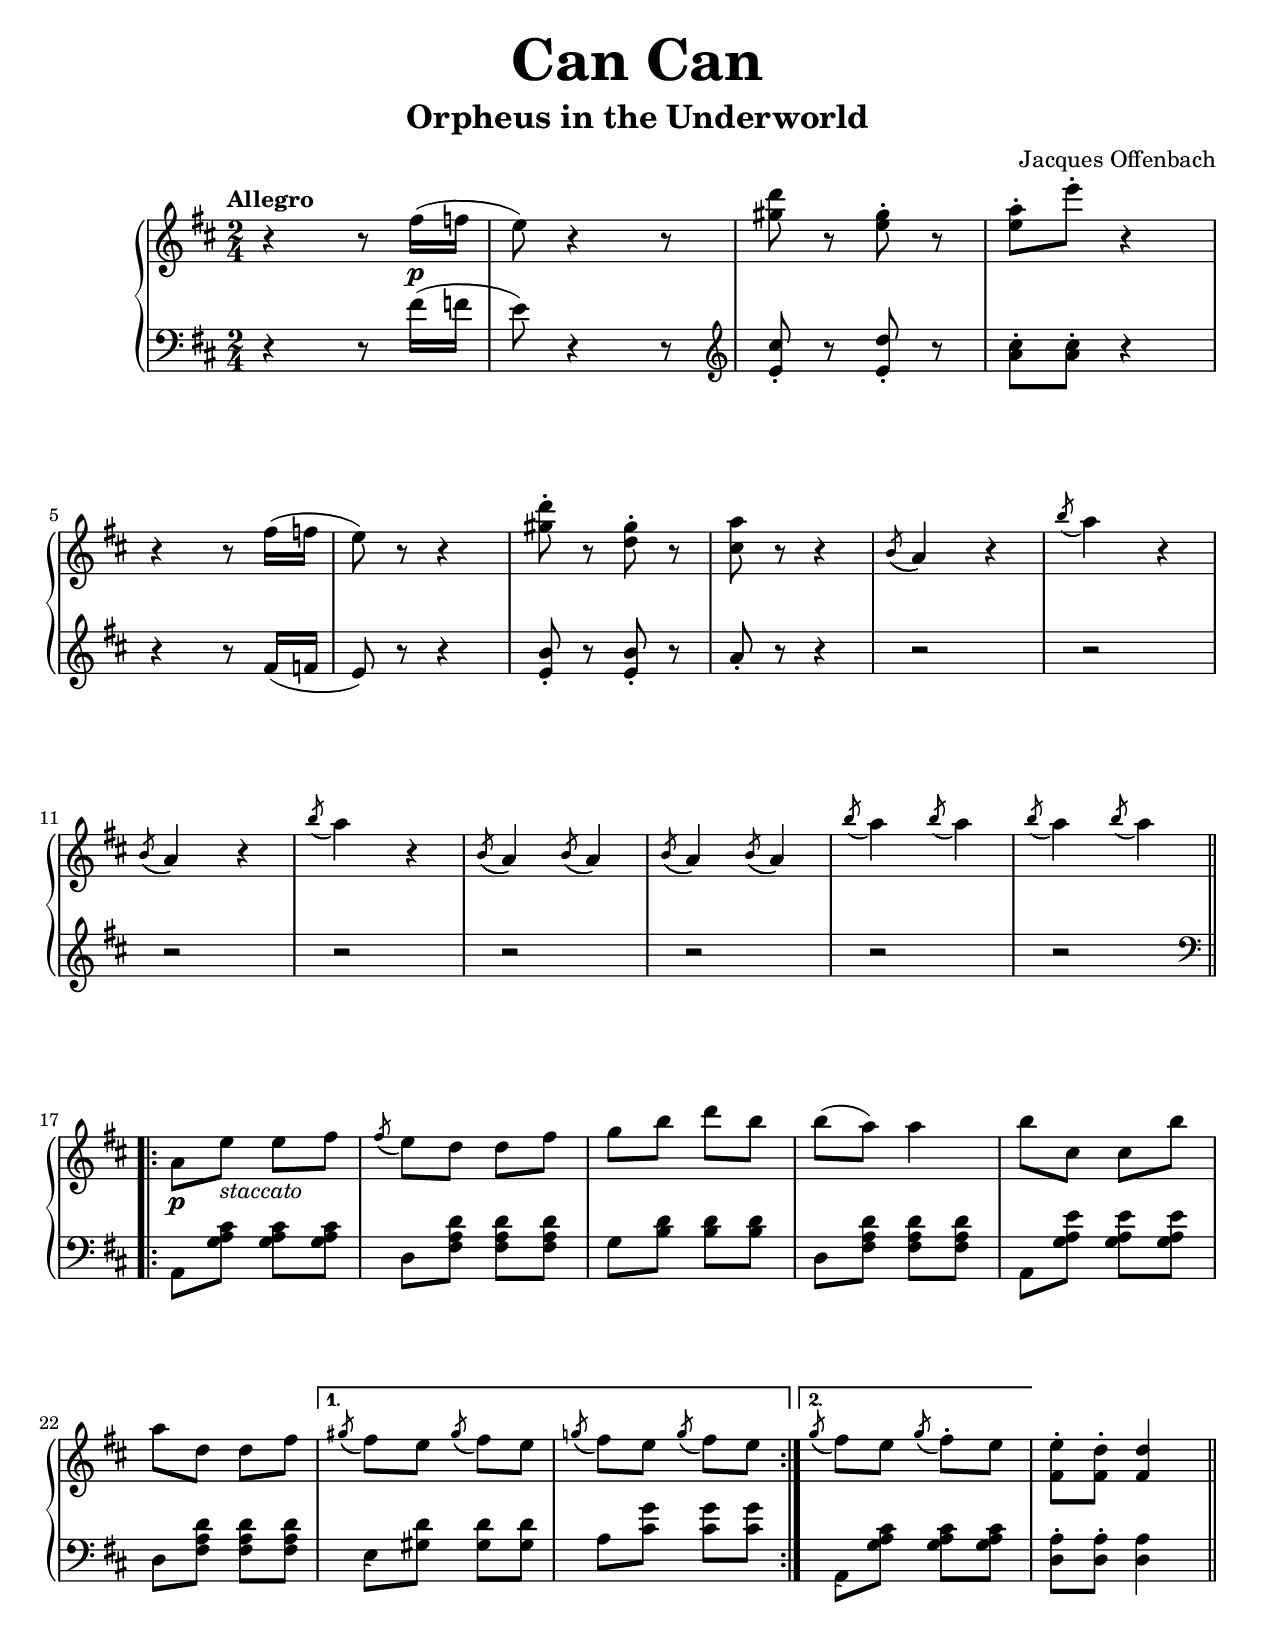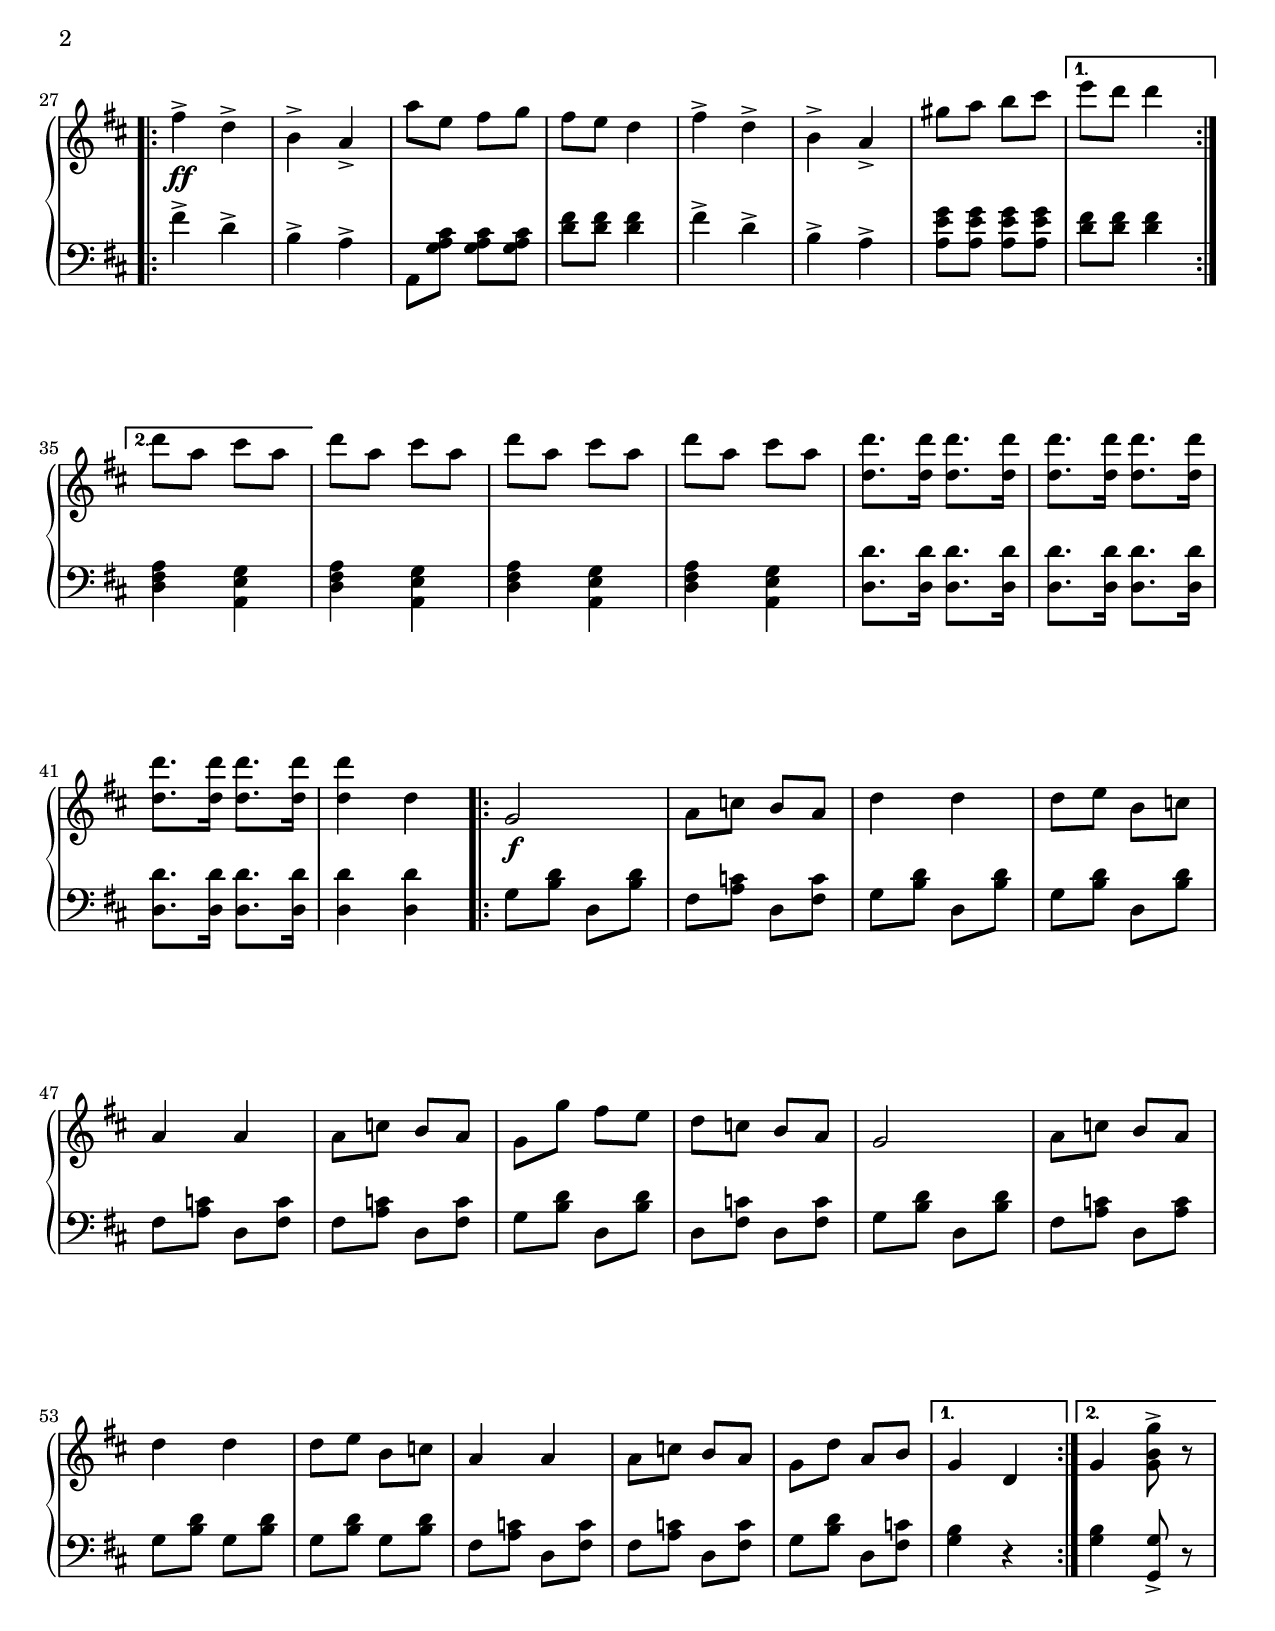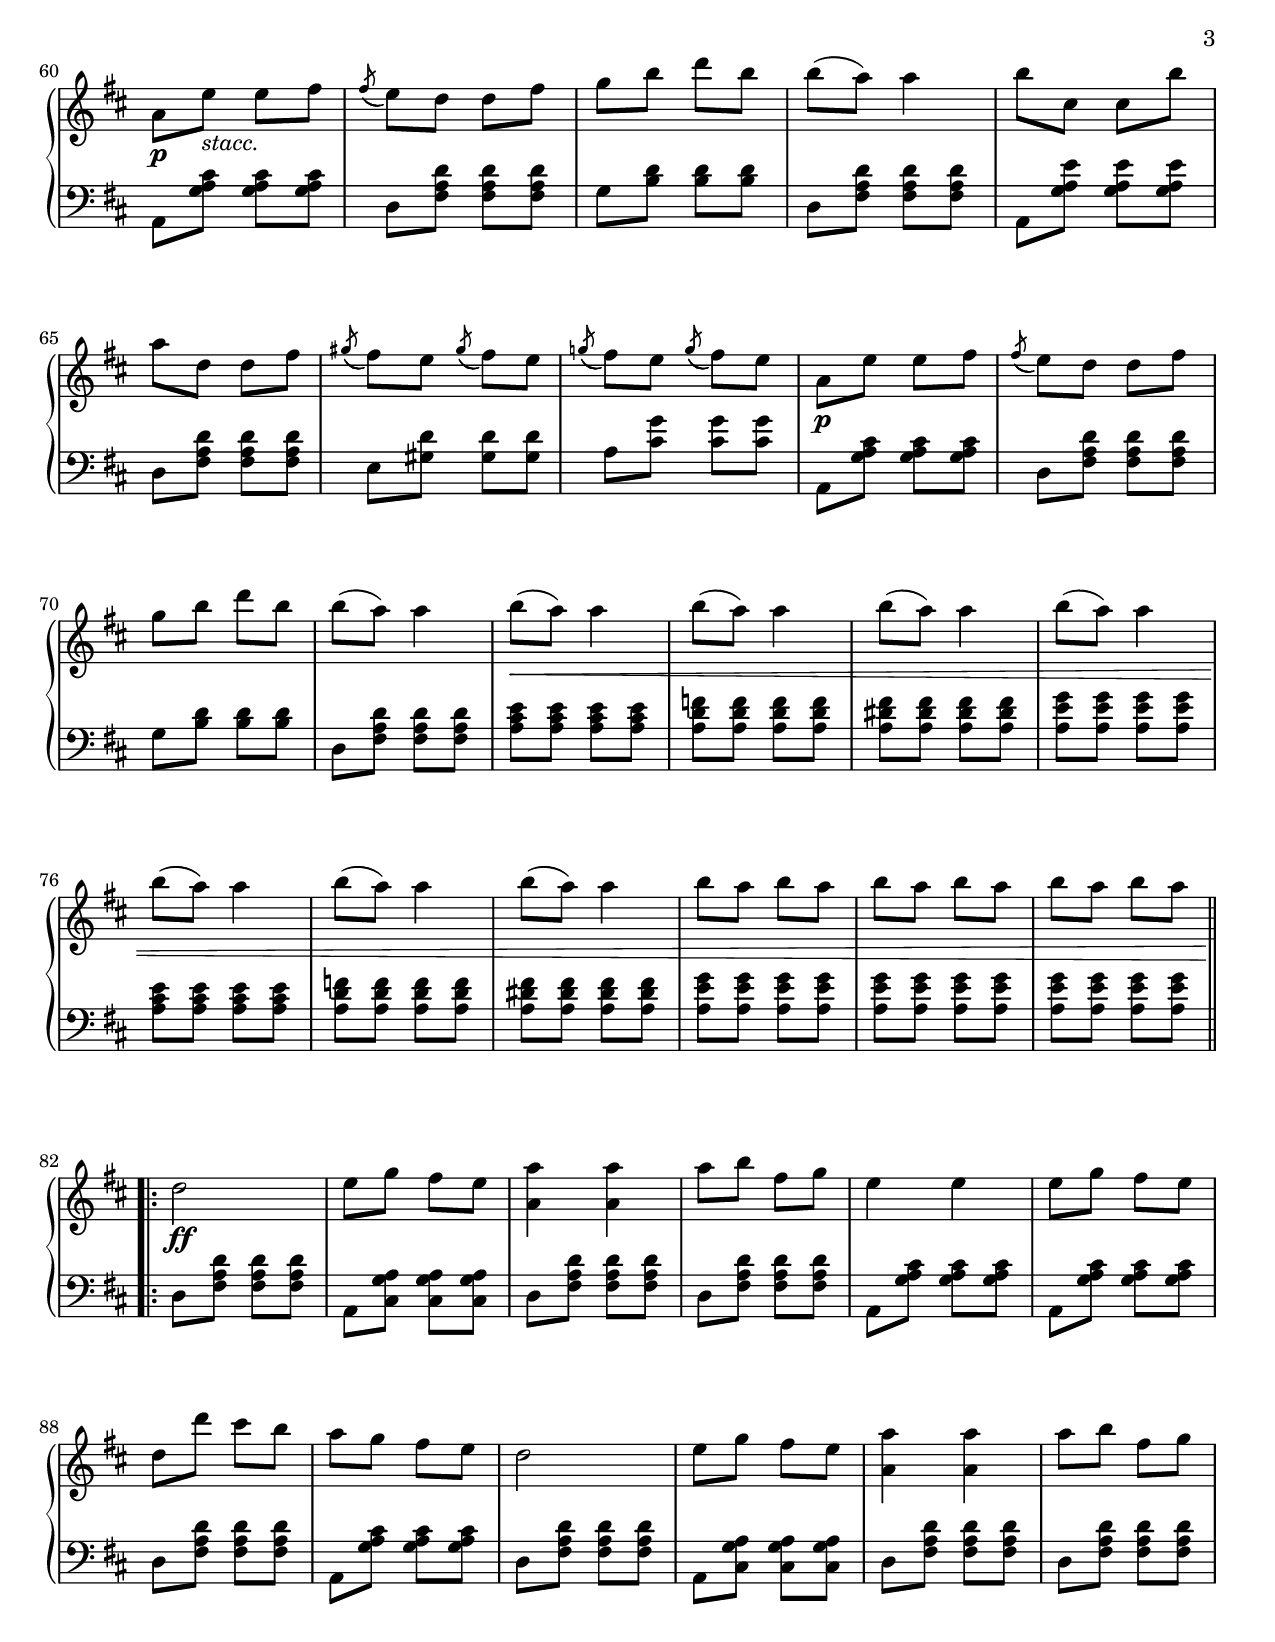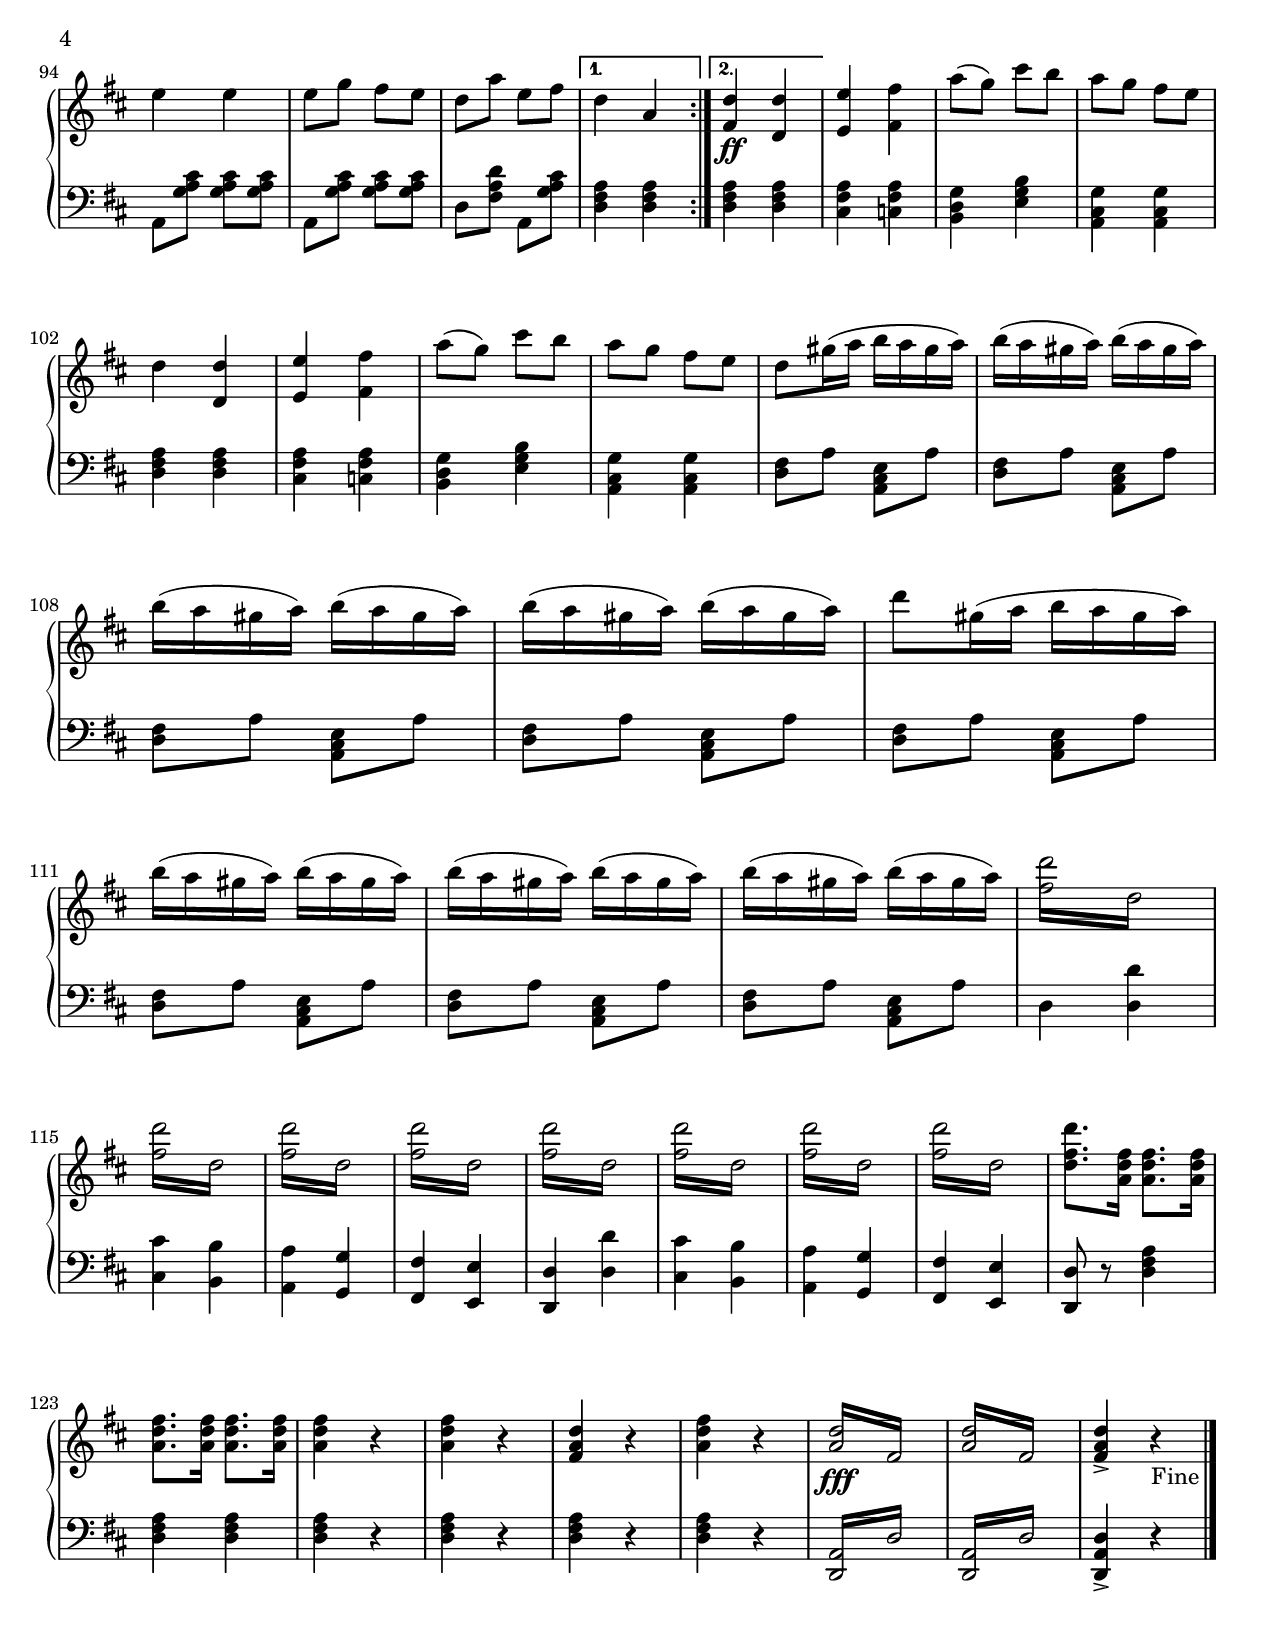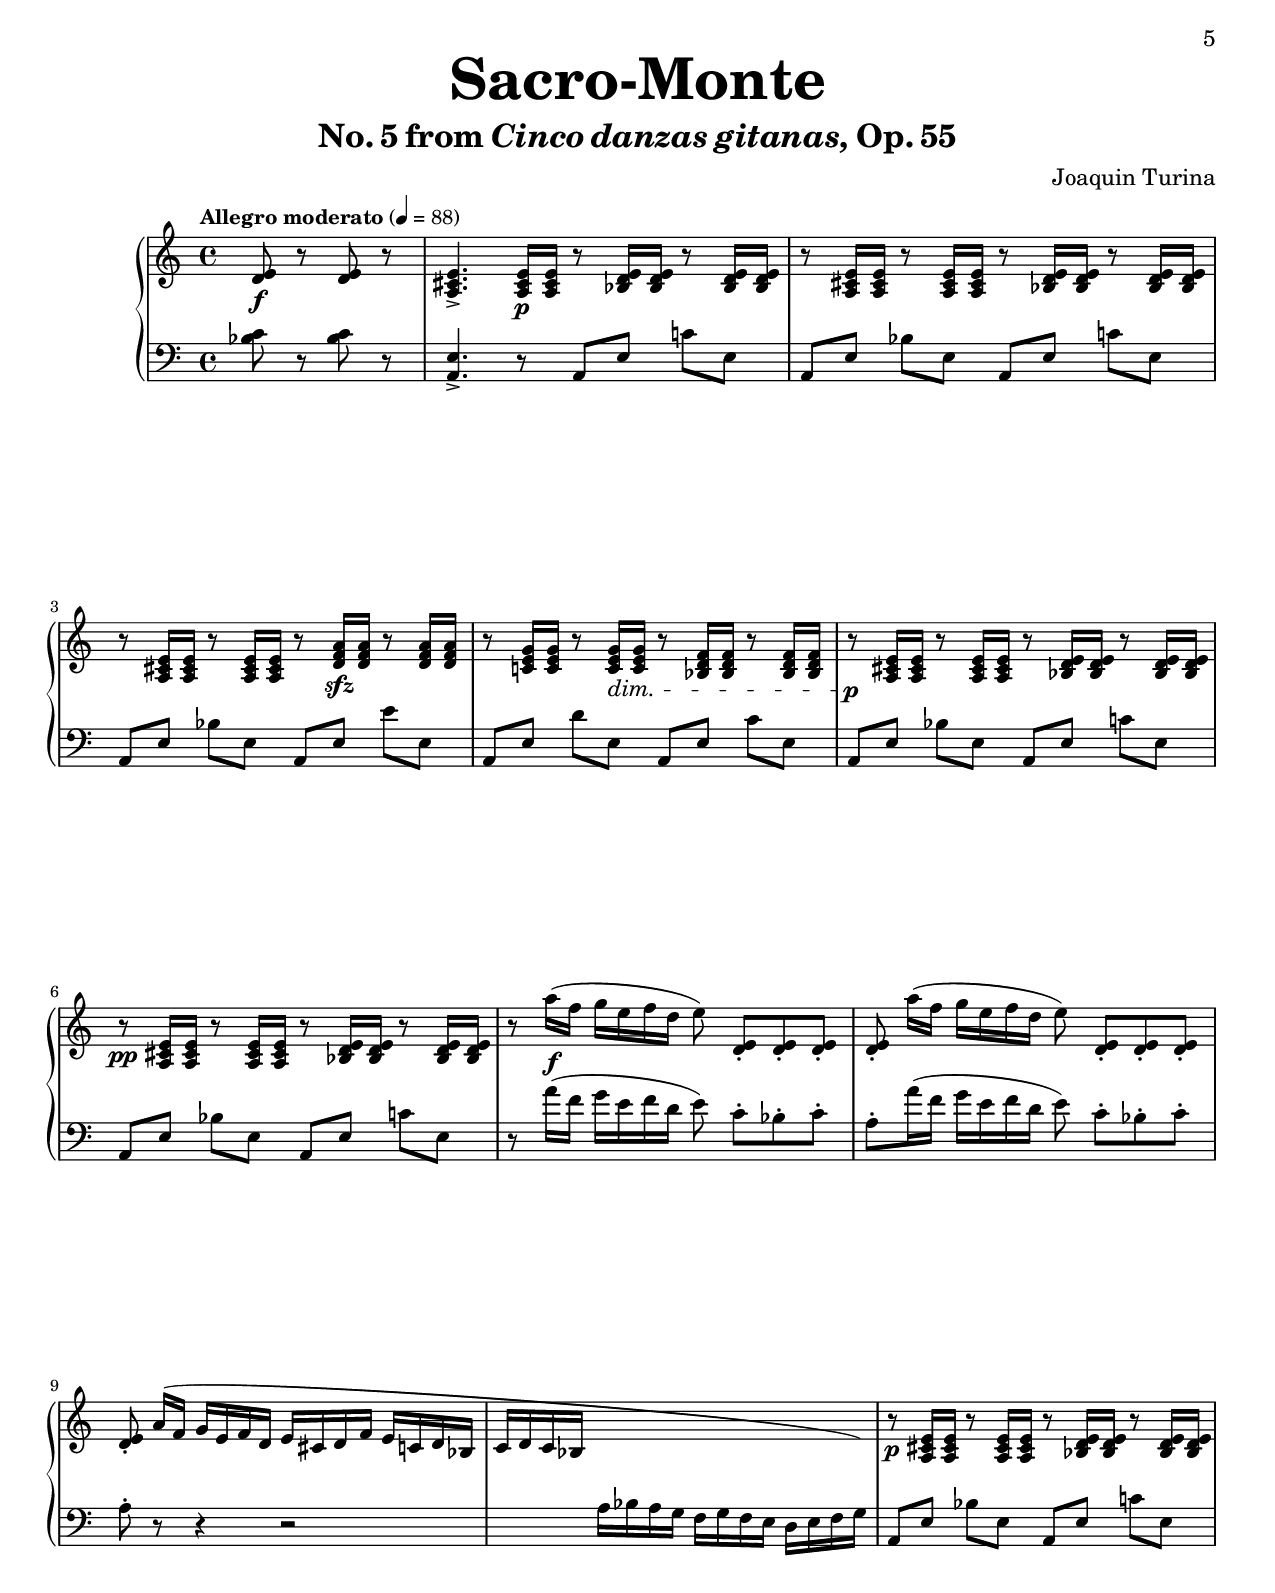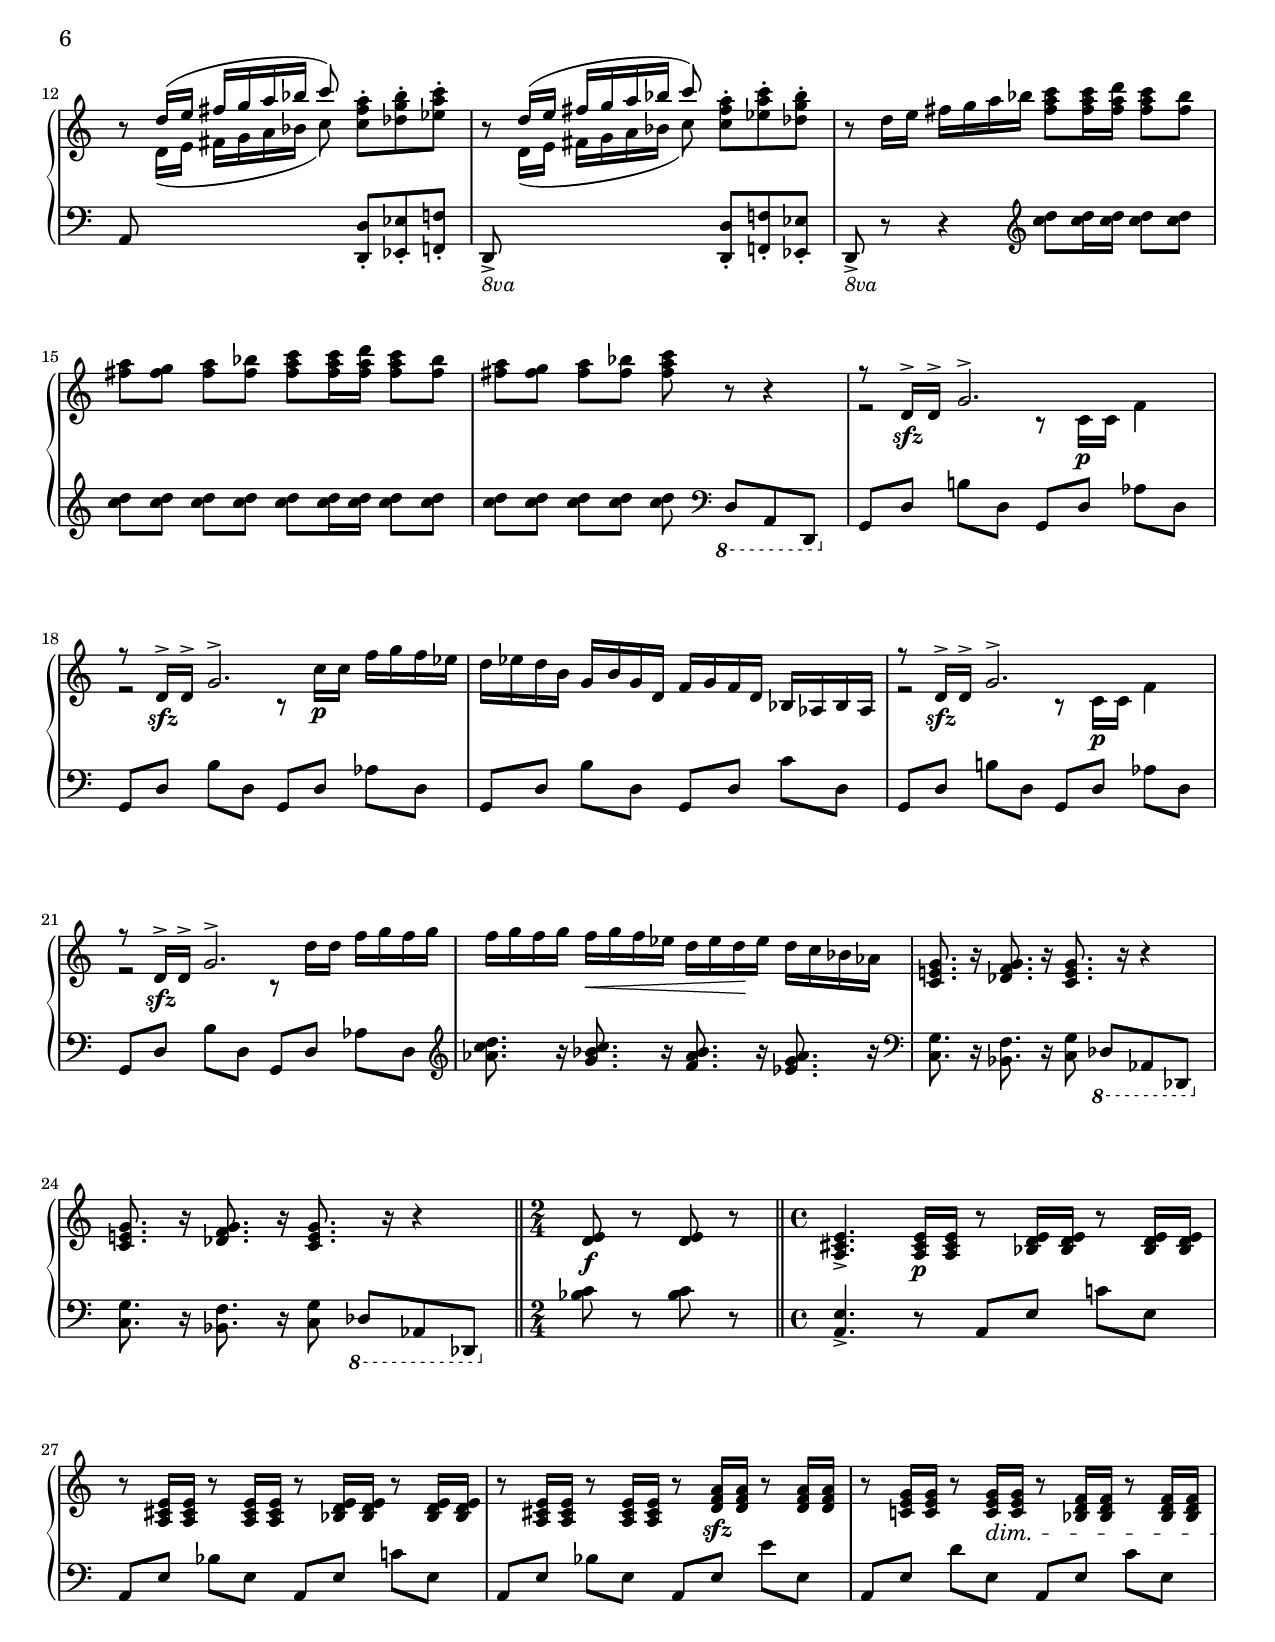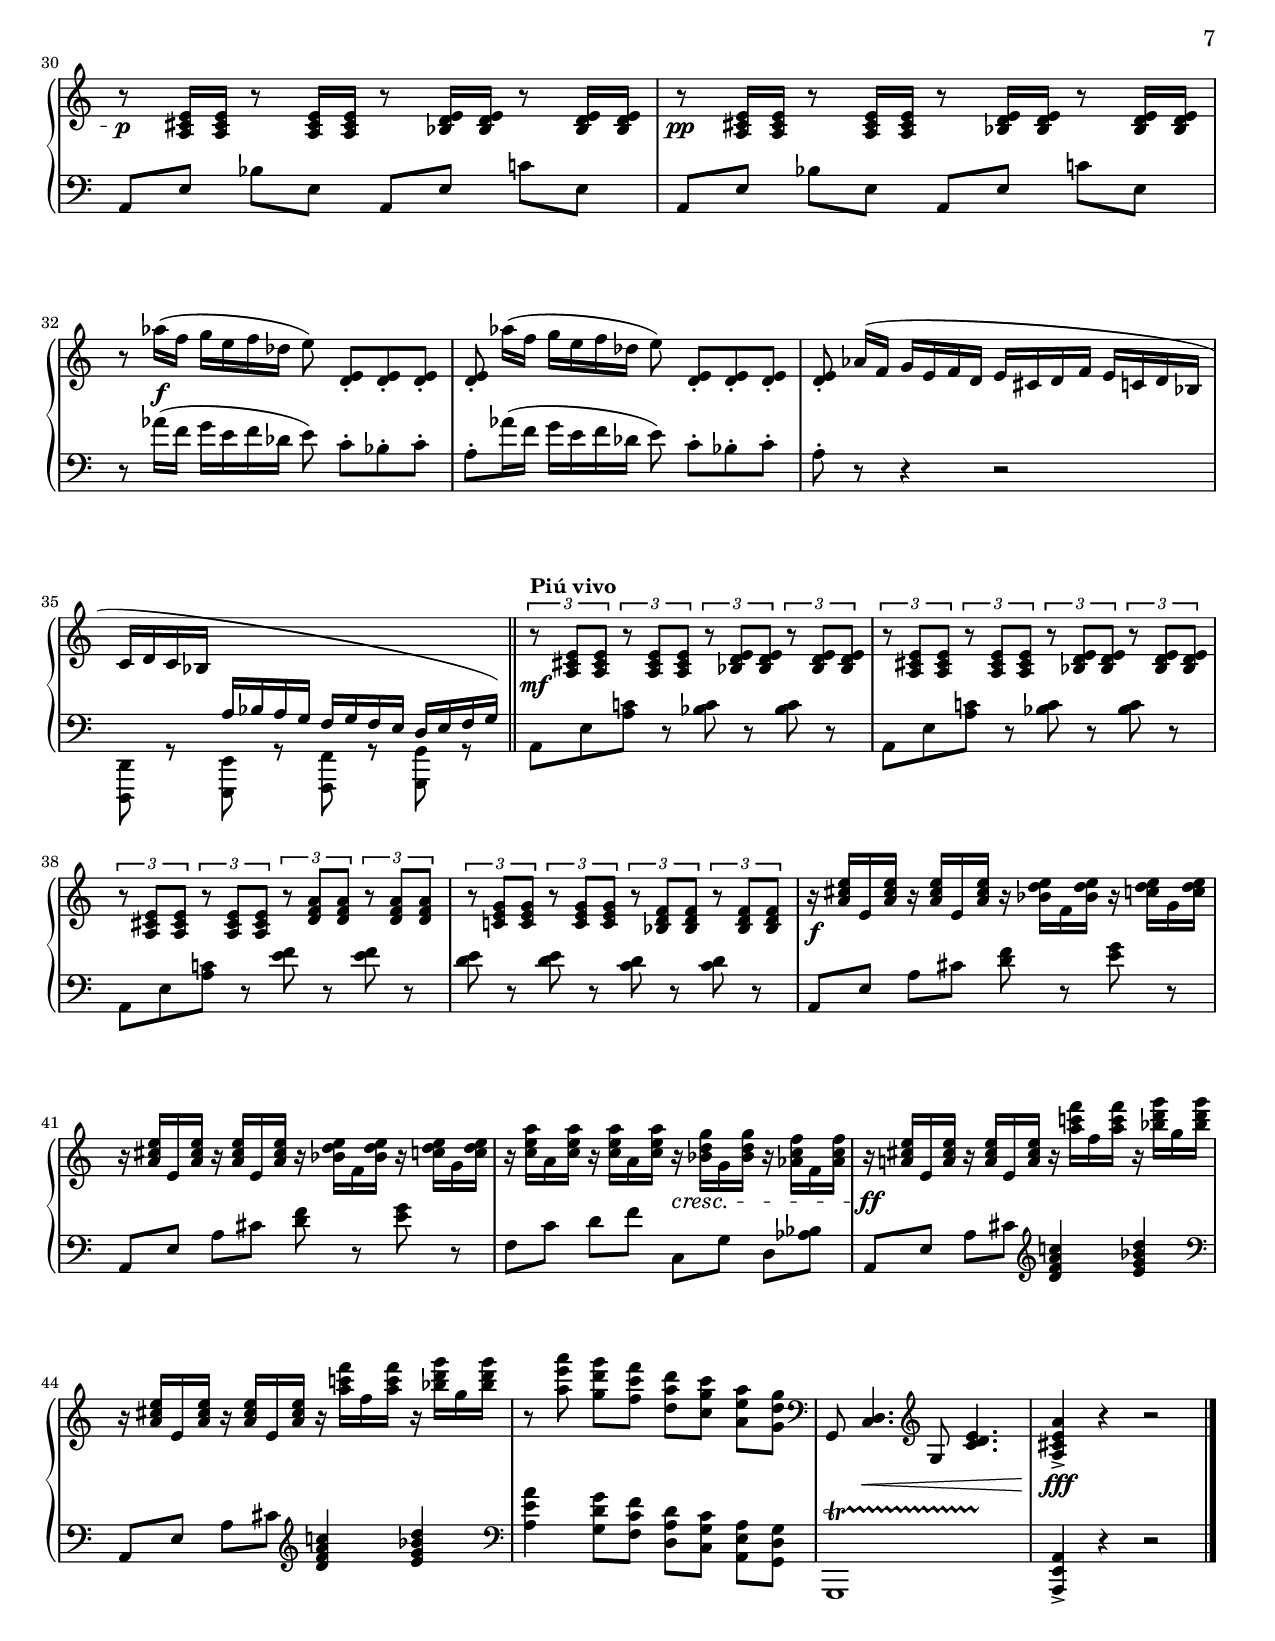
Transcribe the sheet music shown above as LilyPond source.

\version "2.22.1"

\version "2.22.1"

% The command for titles
#(define-markup-command (make-title layout props title) (markup?)
    "Makes text into the predefined title format."
    (interpret-markup layout props
        #{
            \markup {
                \column {
                    \fontsize #4 \line { #title }
                    \vspace #0.75
                }
            }
        #}
    )
)

% The command for subtitles
#(define-markup-command (make-subtitle layout props subtitle) (markup?)
    "Make text into the predefined subtitle format."
    (interpret-markup layout props
        #{
            \markup {
                \column {
                    \fontsize #2 \line { #subtitle }
                    \vspace #0.5
                }
            }
        #}
    )
)

% the command for composers
#(define-markup-command (make-composer layout props composer) (markup?)
    "Make text into the predefined composer format."
    (interpret-markup layout props
        #{
            \markup {
                \column {
                    \fontsize #0 \line { #composer }
                }
            }
        #}
    )
)

%% The first piece in the white book:
%% Can Can, by Jacques Offenbach

\version "2.22.1"

CanCanRightHand =  \relative fis'' {
    \clef "treble" 
    \time 2/4 
    \key d \major
    \tempo "Allegro" 

    r4 r8 fis16_\p( f16 |
    e8) r4 r8 |
    <gis d'>8 r8 <e gis>8 -. r8 |
    <e a>8 -.  e'8 -.  r4 | \break
% 5
    r4 r8 fis,16 (  f16  |
    e8 ) r8 r4 |
    <gis d'>8 -. r8 <d gis>8 -. r8 |
    <cis a'>8 r8 r4 |
    \acciaccatura { b8( } a4 ) r4 | 
% 10
    \acciaccatura b'8( a4) r4 | \break
    \acciaccatura b,8( a4) r4 |
    \acciaccatura b'8( a4) r4 |
    \acciaccatura b,8( a4) \acciaccatura b8( a4) |
    \acciaccatura b8( a4) \acciaccatura b8( a4) |
% 15
    \acciaccatura b'8( a4) \acciaccatura b8( a4) |
    \acciaccatura b8( a4) \acciaccatura b8( a4) | \break \bar ".|:-||"
    \repeat volta 2 {
        a,8_\p e'8_\markup{ \italic "staccato" } e8 fis8 |
        \acciaccatura fis8( e8) d8 d8 fis8 |
        g8 b8 d8 b8 | 
    % 20
        b8( a8) a4 |
        b8 cis,8 cis8 b'8 | \break
        a8 d,8 d8 fis8 |
    }
    \alternative { 
        {
            \acciaccatura gis8( fis8) e8 \acciaccatura gis8( fis8) e8 |
            \acciaccatura g!8( fis8) e8 \acciaccatura g8( fis8) e8 |
        }
    % 25
        {
            \acciaccatura g8( fis8) e8 \acciaccatura g8 ( fis8 ) -.  e8 |
        }
    } 
    <fis, e'>8-.  <fis d'>8-.  <fis d'>4 | \pageBreak \bar ".|:-||"
    \repeat volta 2 {
        fis'4-> _\ff d4-> |
        b4-> a4-> |
        a'8  e8  fis8  g8  |
    % 30
        fis8  e8  d4 |
        fis4-> d4-> |
        b4-> a4-> |
        gis'8 a8 b8 cis8 |
        }
    \alternative { 
        {
            e8 d8 d4 | \break
        }
    % 35
        {
            d8 a8 cis8 a8 |
        }
    }
    d8  a8  cis8  a8  |
    d8  a8  cis8  a8  |
    d8  a8  cis8  a8  |
    <d, d'>8.  <d d'>16  <d d'>8. <d d'>16  | 
% 40
    <d d'>8.  <d d'>16  <d d'>8. <d d'>16  | \break
    <d d'>8.  <d d'>16  <d d'>8. <d d'>16  |
    <d d'>4 d4 |
    \repeat volta 2 {
        g,2 _\f |
        a8  c8  b8  a8  |
    % 45
        d4 d4 |
        d8  e8  b8  c8  | \break
        a4 a4 |
        a8  c8  b8  a8  |
        g8  g'8  fis8  e8  |
    % 50
        d8  c8  b8  a8  |
        g2 |
        a8  c8  b8  a8  | \break
        d4 d4 |
        d8  e8  b8  c8  |
    % 55
        a4 a4 |
        a8  c8  b8  a8  |
        g8  d'8  a8  b8 |
    }
    \alternative { 
        { 
            g4 d4 | 
        }
        {
            g4 <g b g'>8 -> r8 | \pageBreak
        }
    }
% 60
    a8_\p e'8_\markup{ \italic "stacc." } e8 fis8 |
    \acciaccatura fis8( e8) d8 d8 fis8 |
    g8  b8  d8  b8 |
    b8(  a8)  a4 |
    b8 cis, cis b' | \break
% 65
    a8 d,8 d8 fis8 |
    \acciaccatura gis8( fis8) e8 \acciaccatura gis8( fis8) e8 |
    \acciaccatura g!8( fis8) e8 \acciaccatura g8 ( fis8 ) e8 |
    a,8  _\p e'8  e8  fis8 |
    \acciaccatura fis8( e8) d8 d8 fis8 | \break
% 70
    g8  b8  d8  b8  |
    b8(  a8)  a4 |
    b8(  _\< a8)  a4 |
    b8(  a8)  a4 |
    b8(  a8)  a4 |
% 75
    b8(  a8)  a4 | \break
    b8(  a8)  a4 |
    b8(  a8)  a4 |
    b8(  a8)  a4 |
    b8  a8  b8  a8  |
% 80
    b8  a8  b8  a8  |
    b8  a8  b8  a8 | \break \bar ".|:-||"
    \repeat volta 2 {
        d,2 _\! _\ff |
        e8  g8  fis8  e8  |
        <a, a'>4 <a a'>4 |
    % 85
        a'8  b8  fis8  g8  |
        e4 e4 |
        e8  g8  fis8  e8  | \break
        d8  d'8  cis8  b8  |
        a8  g8  fis8  e8  |
    % 90
        d2 |
        e8  g8  fis8  e8  |
        <a, a'>4 <a a'>4 |
        a'8  b8  fis8  g8  | \pageBreak
        e4 e4 |
    % 95
        e8  g8  fis8  e8  |
        d8  a'8  e8  fis8 |
    }
    \alternative { 
        {
            d4 a4 
        }
        {
            <fis d'>4 _\ff <d d'>4 |
        }
    }
    <e e'>4 <fis fis'>4 | 
% 100
    a'8(  g8)  cis8  b8  |
    a8  g8  fis8  e8  | \break
    d4 <d, d'>4 |
    <e e'>4 <fis fis'>4 |
    a'8(  g8)  cis8  b8  |
% 105
    a8  g8  fis8  e8  |
    d8  gis16( a16  b16 
    a16 gis16 a16)  |
    b16(  a16 gis16 a16) b16(  a16 gis16 a16)  | \break
    b16(  a16 gis16 a16) b16(  a16 gis16 a16)  |
    b16(  a16 gis16 a16) b16(  a16 gis16 a16)  |
% 110
    d8  gis,16( a16  b16 a16 gis16 a16)  | \break
    b16(  a16 gis16 a16) b16(  a16 gis16 a16)  |
    b16(  a16 gis16 a16) b16(  a16 gis16 a16)  |
    b16(  a16 gis16 a16) b16(  a16 gis16 a16)  |
    \repeat tremolo 4 {<fis d'>16 d16} | \break
% 115
    \repeat tremolo 4 {<fis d'>16 d16} |
    \repeat tremolo 4 {<fis d'>16 d16} |
    \repeat tremolo 4 {<fis d'>16 d16} |
    \repeat tremolo 4 {<fis d'>16 d16} |
    \repeat tremolo 4 {<fis d'>16 d16} | 
% 120
    \repeat tremolo 4 {<fis d'>16 d16} | % 
    \repeat tremolo 4 {<fis d'>16 d16} | % 
    <d fis d'>8.  <a d fis>16  <a d fis>8. <a d fis>16  | \break
    <a d fis>8.  <a d fis>16  <a d fis>8. <a d fis>16  | 
    <a d fis>4 r4 |
% 125
    <a d fis>4 r4 |
    <fis a d>4 r4 |
    <a d fis>4 r4 |
    \repeat tremolo 4 {<a d>16\fff fis16} |
    \repeat tremolo 4 {<a d>16 fis16} |
% 130
    <fis a d>4 -> r4_"Fine"  \bar "|."
}

CanCanLeftHand =  \relative fis' {
    \clef "bass" 
    \time 2/4 
    \key d \major

    r4 r8 fis16( f16 |
    e8) r4 r8 |
    \clef "treble" <e cis'>8-. r8 <e d'>8-. r8 |
    <a cis>8-.  <a cis>8-.  r4 |
% 5
    r4 r8 fis16(  f16  |
    e8) r8 r4 |
    <e b'>8-. r8 <e b'>8-. r8 |
    a8-. r8 r4 |
    r2 |
% 10
    r2 |
    r2 |
    r2 |
    r2 |
    r2 |
% 15
    r2 |
    r2 | \bar ".|:-||"
    \repeat volta 2 {
        \clef "bass" a,,8  <g' a cis>8 <g a cis>8  <g a cis>8  |
        d8  <fis a d>8  <fis a d>8  <fis a d>8  |
        g8  <b d>8  <b d>8 <b d>8  | 
    % 20
        d,8  <fis a d>8  <fis a d>8 <fis a d>8  |
        a,8  <g' a e'>8  <g a e'>8 <g a e'>8  |
        d8  <fis a d>8  <fis a d>8 <fis a d>8 |
    }
    \alternative { 
        {
            \acciaccatura s8 e8  <gis d'>8  <gis d'>8  <gis d'>8  |
            a8  <cis g'>8  <cis g'>8  <cis g'>8  |
        }
    % 25
        {
            \acciaccatura s8 a,8  <g' a cis>8  <g a cis>8  <g a cis>8 |
        }
    }
    <d a'>8 -.  <d a'>8 -.  <d a'>4 |
    \repeat volta 2 {
        fis'4 -> d4 -> |
        b4 -> a4 -> |
        a,8  <g' a cis>8  <g a cis>8 <g a cis>8 | 
    % 30
        <d' fis>8  <d fis>8  <d fis>4 |
        fis4 -> d4 -> |
        b4 -> a4 -> |
        <a e' g>8  <a e' g>8  <a e' g>8 <a e' g>8  |
    }
    \alternative { 
        {
            <d fis>8  <d fis>8  <d fis>4 |
        }
    % 35
        {
            <d, fis a>4 <a e' g>4 |
        }
    }
    <d fis a>4 <a e' g>4 |
    <d fis a>4 <a e' g>4 |
    <d fis a>4 <a e' g>4 |
    <d d'>8.  <d d'>16  <d d'>8. <d d'>16  | 
% 40
    <d d'>8.  <d d'>16  <d d'>8.  <d d'>16  |
    <d d'>8.  <d d'>16  <d d'>8.  <d d'>16  |
    <d d'>4 <d d'>4 |
    \repeat volta 2 {
        g8  <b d>8  d,8  <b' d>8  |
        fis8  <a c>8  d,8 <fis c'>8  |
    % 45
        g8  <b d>8  d,8  <b' d>8  |
        g8  <b d>8  d,8  <b' d>8  |
        fis8  <a c>8  d,8 <fis c'>8  |
        fis8  <a c>8  d,8 <fis c'>8  |
        g8  <b d>8  d,8  <b' d>8  | 
    % 50
        d,8  <fis c'>8  d8 <fis c'>8  |
        g8  <b d>8  d,8  <b' d>8  |
        fis8  <a c>8  d,8 <a' c>8  |
        g8  <b d>8  g8  <b d>8 |
        g8  <b d>8  g8  <b d>8 |
    % 55
        fis8  <a c>8  d,8 <fis c'>8  |
        fis8  <a c>8  d,8 <fis c'>8  |
        g8  <b d>8  d,8  <fis c'>8 |
    }
    \alternative { 
        {
            <g b>4 r4 |
        }
        {
            <g b>4 <g, g'>8 -> r8 |
        }
    }
% 60
    a8  <g' a cis>8  <g a cis>8 <g a cis>8  |
    d8  <fis a d>8  <fis a d>8 <fis a d>8  |
    g8  <b d>8  <b d>8  <b d>8  |
    d,8  <fis a d>8  <fis a d>8 <fis a d>8  |
    a,8  <g' a e'>8  <g a e'>8 <g a e'>8  |
% 65
    d8  <fis a d>8  <fis a d>8 <fis a d>8  |
    e8  <gis d'>8  <gis d'>8  <gis d'>8  |
    a8  <cis g'>8  <cis g'>8  <cis g'>8  |
    a,8  <g' a cis>8  <g a cis>8  <g a cis>8  |
    d8  <fis a d>8  <fis a d>8  <fis a d>8  | 
% 70
    g8  <b d>8  <b d>8  <b d>8 |
    d,8  <fis a d>8  <fis a d>8  <fis a d>8  |
    <a cis e>8  <a cis e>8  <a cis e>8  <a cis e>8  |
    <a d f>8  <a d f>8  <a d f>8  <a d f>8  |
    <a dis fis>8  <a dis fis>8  <a dis fis>8  <a dis fis>8  |
% 75
    <a e' g>8  <a e' g>8  <a e' g>8  <a e' g>8  |
    <a cis e>8  <a cis e>8  <a cis e>8  <a cis e>8  |
    <a d f>8  <a d f>8  <a d f>8  <a d f>8  |
    <a dis fis>8  <a dis fis>8  <a dis fis>8  <a dis fis>8  |
    <a e' g>8  <a e' g>8  <a e' g>8  <a e' g>8  | 
% 80
    <a e' g>8  <a e' g>8  <a e' g>8  <a e' g>8  |
    <a e' g>8  <a e' g>8  <a e' g>8  <a e' g>8  | \bar ".|:-||"
    \repeat volta 2 {
        d,8  <fis a d>8  <fis a d>8  <fis a d>8  |
        a,8  <cis g' a>8  <cis g' a>8  <cis g' a>8  |
        d8  <fis a d>8  <fis a d>8 <fis a d>8  |
    % 85
        d8  <fis a d>8  <fis a d>8  <fis a d>8  |
        a,8  <g' a cis>8  <g a cis>8  <g a cis>8  |
        a,8  <g' a cis>8  <g a cis>8  <g a cis>8  |
        d8  <fis a d>8  <fis a d>8  <fis a d>8  |
        a,8  <g' a cis>8  <g a cis>8  <g a cis>8  | 
    % 90
        d8  <fis a d>8  <fis a d>8  <fis a d>8  |
        a,8  <cis g' a>8  <cis g' a>8  <cis g' a>8  |
        d8  <fis a d>8  <fis a d>8  <fis a d>8  |
        d8  <fis a d>8  <fis a d>8  <fis a d>8  |
        a,8  <g' a cis>8  <g a cis>8  <g a cis>8  |
    % 95
        a,8  <g' a cis>8  <g a cis>8  <g a cis>8  |
        d8  <fis a d>8  a,8 <g' a cis>8  |
    }
    \alternative { 
        {
            <d fis a>4 <d fis a>4 |
        }
        {
            <d fis a>4 <d fis a>4 |
        }
    }
    <cis fis a>4 <c fis a>4 |
% 100
    <b d g>4 <e g b>4 |
    <a, cis g'>4 <a cis g'>4 |
    <d fis a>4 <d fis a>4 |
    <cis fis a>4 <c fis a>4 |
    <b d g>4 <e g b>4 | 
% 105
    <a, cis g'>4 <a cis g'>4 |
    <d fis>8  a'8  <a, cis e>8 a'8  |
    <d, fis>8  a'8  <a, cis e>8 a'8  |
    <d, fis>8  a'8  <a, cis e>8 a'8  |
    <d, fis>8  a'8  <a, cis e>8 a'8  | 
% 110
    <d, fis>8  a'8  <a, cis e>8  a'8  |
    <d, fis>8  a'8  <a, cis e>8  a'8  | 
    <d, fis>8  a'8  <a, cis e>8  a'8  |
    <d, fis>8  a'8  <a, cis e>8  a'8  |
    d,4 <d d'>4 | 
% 115
    <cis cis'>4 <b b'>4 |
    <a a'>4 <g g'>4 |
    <fis fis'>4 <e e'>4 |
    <d d'>4 <d' d'>4 |
    <cis cis'>4 <b b'>4 | 
% 120
    <a a'>4 <g g'>4 |
    <fis fis'>4 <e e'>4 |
    <d d'>8 r8 <d' fis a>4 |
    <d fis a>4 <d fis a>4 |
    <d fis a>4 r4 |
% 125
    <d fis a>4 r4 |
    <d fis a>4 r4 |
    <d fis a>4 r4 |
    \repeat tremolo 4 {<d, a'>16 d'16} |
    \repeat tremolo 4 {<d, a'>16 d'16} | 
% 130
    <d, a' d>4 -> r4 \bar "|."
}

% The score definition
WhiteBookOne = \score {
    <<
        
        \new PianoStaff
        <<   
            \context Staff = "1" \CanCanRightHand
            \context Staff = "2" \CanCanLeftHand
        >>
        
    >>
    \layout {
        #(layout-set-staff-size 20)
    }
    % To create MIDI output, uncomment the following line:
    %  \midi {\tempo 4 = 144 }
}

\version "2.22.0"

#(set-global-staff-size 17.82)

right = {
    \clef "treble"
    \key a \minor
    \time 4/4
    \tempo "Allegro moderato" 4 = 88

    \relative c' {
        \partial 2 <d e>8\f r <d e> r |
        <a cis e>4.-> <a cis e>16\p q r8 <bes d e>16 q r8 <bes d e>16 q |
        r8 <a cis e>16 q r8 <a cis e>16 q r8 <bes d e>16 q r8 <bes d e>16 q | \break
        r8 <a cis e>16 q r8 <a cis e>16 q r8 <d f a>16\sfz q r8 <d f a>16 q |
        r8 <c! e g>16 q r8 <c e g>16\dim q r8 <bes d f>16 q r8 <bes d f>16 q |
    % 5
        r8\p <a cis e>16 q r8 <a cis e>16 q r8 <bes d e>16 q r8 <bes d e>16 q | \break
        r8\pp <a cis e>16 q r8 <a cis e>16 q r8 <bes d e>16 q r8 <bes d e>16 q |
        r8 a''16\f( f g e f d e8\noBeam) <d, e>8_. <d e>_. <d e>_. |
        <d e>8_.\noBeam a''16( f g e f d e8\noBeam) <d, e>8_. <d e>_. <d e>_. | \break
        <d e>8_.\noBeam a'16( f g e f d e cis d f e c! d bes |
    % 10
        c16 d c bes \change Staff = "down" a bes a g f g f e d e f g) | \change Staff = "up"
        r8\p <a cis e>16 q r8 <a cis e>16 q r8 <bes d e>16 q r8 <bes d e>16 q | \pageBreak
        r8 \voiceOne d'16( e fis g a bes c8)\noBeam \oneVoice <c, fis a>-. <des g bes>-. <ees a c>-. |
        r8 \voiceOne d16( e fis g a bes c8)\noBeam \oneVoice <c, fis a>-. <ees a c>-. <des g bes>-. |
        r8 d16 e fis g a bes <c a fis>8[ <c a fis>16 <d a fis>] <c a fis>8[ <bes fis>] | \break
    % 15
        <a fis>8[ <g fis>] <a fis>[ <bes fis>] <c a fis>8[ <c a fis>16 <d a fis>] <c a fis>8[ <bes fis>] |
        <a fis>8[ <g fis>] <a fis>[ <bes fis>] <c a fis>8 r8 r4 |
        <<
            \new Voice = "voiceoneright" \relative c' { \voiceOne
                r8 d16\sfz-> d-> g2.-> | \break
                r8 d16\sfz-> d-> g2.-> |
            }
            \new Voice = "voicetworight" \relative c' { \voiceTwo
                r2 r8 c16\p c16 f4 | \break
                r2 r8 c'16\p c16 f g f ees |
            }
        >>
        d,16 ees d b g b g d f g f d bes aes bes aes |
    % 20
        <<
            \new Voice = "voiceoneright" \relative c' { \voiceOne
                r8 d16\sfz-> d-> g2.-> | \break
                r8 d16\sfz-> d-> g2.-> |
            }
            \new Voice = "voiceoneright" \relative c' { \voiceTwo
                r2 r8 c16\p c16 f4 | \break
                r2 r8 d'16 d16 f g f g |
            }
        >>
        f''16 g f g f\< g f ees d ees d\! ees d c bes aes |
        <g e! c>8. r16 <g f des>8. r16 <g e c>8. r16 r4 | \break
        <g e! c>8. r16 <g f des>8. r16 <g e c>8. r16 r4 | \bar "||"
    % 25
        \time 2/4 <d e>8\f r <d e> r | \bar "||"
        \time 4/4 <a cis e>4.-> <a cis e>16\p q r8 <bes d e>16 q r8 <bes d e>16 q | \break
        r8 <a cis e>16 q r8 <a cis e>16 q r8 <bes d e>16 q r8 <bes d e>16 q |
        r8 <a cis e>16 q r8 <a cis e>16 q r8 <d f a>16\sfz q r8 <d f a>16 q |
        r8 <c! e g>16 q r8 <c e g>16\dim q r8 <bes d f>16 q r8 <bes d f>16 q | \pageBreak
    % 30
        r8\p <a cis e>16 q r8 <a cis e>16 q r8 <bes d e>16 q r8 <bes d e>16 q |
        r8\pp <a cis e>16 q r8 <a cis e>16 q r8 <bes d e>16 q r8 <bes d e>16 q | \break
        r8 aes''16\f( f g e f des e8\noBeam) <d, e>8_. <d e>_. <d e>_. |
        <d e>8_.\noBeam aes''16( f g e f des e8\noBeam) <d, e>8_. <d e>_. <d e>_. |
        <d e>8_.\noBeam aes'16^( f g e f d e cis d f e c! d bes | \break
    % 35
        c16 d c bes \change Staff = "down" \voiceOne a bes a g f g f e d e f g) | 
        \change Staff = "up" \oneVoice \bar"||" \tempo "Piú vivo"
        \tuplet 3/2 4 {
            r8\mf <a cis e>8 q r <a cis e> q r <bes d e> q r <bes d e> q |
            r8 <a cis e>8 q r <a cis e> q r <bes d e> q r <bes d e> q | \break
            r8 <a cis e>8 q r <a cis e> q r <d f a> q r <d f a> q |
            r8 <c! e g>8 q r <c e g> q r <bes d f> q r <bes d f> q |
        }
    % 40
        r16\f <a' cis e> e <a cis e> r <a cis e> e <a cis e> 
        r <bes d e> f <bes d e> r <c! d e> g <c d e> | \break
        r16 <a cis e> e <a cis e> r <a cis e> e <a cis e> 
        r <bes d e> f <bes d e> r <c! d e> g <c d e> |
        r16 <c e a> a <c e a> r <c e a> a <c e a>
        r\cresc <bes d g> g <bes d g> r <aes c f> f <aes c f> |
        r16\ff <a! cis e> e <a cis e> r <a cis e> e <a cis e> 
        r <a' c! f> f <a c f> r <bes d g> g <bes d g> | \break
        r16 <a, cis e> e <a cis e> r <a cis e> e <a cis e> 
        r <a' c! f> f <a c f> r <bes d g> g <bes d g> |
    % 45
        r8 <a e' a>\noBeam <g d' g>[ <f c' f>] <d a' d>[ <c g' c>] <a e' a>[ <g d' g>] |
        \clef "bass" g,,8 <c d>4.\< \clef "treble" g'8 <c d e>4. |
        <a cis e a>4->\fff r4 r2 \bar "|." |
    }
}

left = {
    \clef "bass"
    \key a \minor
    \time 4/4

    \relative c' {
        \partial 2 <bes c>8 r <bes c> r |
        <a, e'>4.-> r8 a[ e'] c'![ e,] |
        a,8[ e'] bes'[ e,] a,[ e'] c'![ e,] |
        a,8[ e'] bes'[ e,] a,[ e'] e'[ e,] |
        a,8[ e'] d'[ e,] a,[ e'] c'[ e,] |
    % 5
        a,8[ e'] bes'[ e,] a,[ e'] c'![ e,] |
        a,8[ e'] bes'[ e,] a,[ e'] c'![ e,] |
        r8 a'16( f g e f d e8\noBeam) c8-. bes-. c-. |
        a8-. a'16( f g e f d e8\noBeam) c8-. bes-. c-. |
        a8-. r8 r4 r2 |
    % 10
        s1 |
        a,8[ e'] bes'[ e,] a,[ e'] c'![ e,] |
        a,8\noBeam \change Staff = "up" \voiceTwo d'16( e fis g a bes c8\noBeam) 
        \oneVoice \change Staff = "down" <d,, d,>-. <ees ees,>-. <f! f,!>-. |
        d,8->\noBeam_\markup{\italic "8va"} \change Staff = "up" \voiceTwo d''16( e fis g a bes c8\noBeam) 
        \oneVoice \change Staff = "down" <d,, d,>-. <f! f,!>-. <ees ees,>-. |
        d,8->\noBeam_\markup{\italic "8va"} r8 r4 
        \clef "treble" <c''' d>8[ <c d>16 <c d>16] <c d>8[ <c d>] |
    % 15
        <c d>8[ <c d>] <c d>8[ <c d>] <c d>8[ <c d>16 <c d>16] <c d>8[ <c d>] |
        <c d>8[ <c d>] <c d>8[ <c d>] <c d>8\noBeam \clef "bass" \ottava #-1 d,,, a d, \ottava #0 |
        g'8[ d'] b'![ d,] g,[ d'] aes'![ d,] |
        g,8[ d'] b'[ d,] g,[ d'] aes'[ d,] |
        g,8[ d'] b'[ d,] g,[ d'] c'[ d,] |
    % 20
        g,8[ d'] b'![ d,] g,[ d'] aes'![ d,] |
        g,8[ d'] b'[ d,] g,[ d'] aes'[ d,] | \clef "treble"
        <aes'' c d>8. r16 <g bes c>8. r16 <f aes bes>8. r16 <ees g aes>8. r16 | \clef "bass"
        <c, g'>8. r16 <bes f'>8. r16 <c g'>8\noBeam \ottava #-1 des, aes des, \ottava #0 |
        <c'' g'>8. r16 <bes f'>8. r16 <c g'>8\noBeam \ottava #-1 des, aes des, \ottava #0 |
    % 25
        \time 2/4 <bes''' c>8 r <bes c> r |
        \time 4/4 <a, e'>4.-> r8 a[ e'] c'![ e,] |
        a,8[ e'] bes'[ e,] a,[ e'] c'![ e,] |
        a,8[ e'] bes'[ e,] a,[ e'] e'[ e,] |
        a,8[ e'] d'[ e,] a,[ e'] c'[ e,] |
    % 30
        a,8[ e'] bes'[ e,] a,[ e'] c'![ e,] |
        a,8[ e'] bes'[ e,] a,[ e'] c'![ e,] |
        r8 aes'16( f g e f des e8\noBeam) c8-. bes-. c-. |
        a8-. aes'16( f g e f des e8\noBeam) c8-. bes-. c-. |
        a8-. r8 r4 r2 |
    % 35
        \voiceTwo <d,, d,>8 r <e e,> r <f f,> r <g g,> r8 | \oneVoice
        a8 e' <a c!> r <bes c> r <bes c> r |
        a,8 e' <a c!> r <bes c> r <bes c> r |
        a,8 e' <a c!> r <e' f> r <e f> r |
        <d e>8 r <d e> r <c d> r <c d> r |
    % 40
        a,8[ e'] a[ cis] <d f> r <e g> r |
        a,,8[ e'] a[ cis] <d f> r <e g> r |
        f,8[ c'] d[ f] c,[ g'] d[ <aes' bes>] |
        a,8[ e'] a[ cis] \clef "treble" <d f a c!>4 <e g bes d> |
        \clef "bass" a,,8[ e'] a[ cis] \clef "treble" <d f a c!>4 <e g bes d> |
        \clef "bass" <a, e' a>4 <g d' g>8[ <f c' f>] <d a' d>[ <c g' c>] <a e' a>[ <g d' g>] |
        \afterGrace g,1\startTrillSpan {s32\stopTrillSpan}  |
        <a e' a>4-> r4 r2 \bar "|." |
    }
}

WhiteBookTwo = \score {
    \layout {
        #(layout-set-staff-size 17.82)
    }
    \new PianoStaff <<
        \new Staff = "up" \right
        \new Staff = "down" \left
    >>
    \midi {}
}


#(set-default-paper-size "letter")
#(set-global-staff-size 20)

\book {
    \bookpart {
        \header {
            title = \markup \make-title "Can Can"
            subtitle =  \markup \make-subtitle "Orpheus in the Underworld"
            composer =  \markup \make-composer "Jacques Offenbach"
            encodingsoftware =  "MuseScore 3.6.2"
            encodingdate =  "2021-07-18"
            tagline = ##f
        }
        \WhiteBookOne
    }

    \bookpart {
        \header {
            title = \markup \make-title "Sacro-Monte"
            subtitle = \markup \make-subtitle { No. 5 from \italic Cinco \italic danzas \italic gitanas, Op. 55 }
            composer = \markup \make-composer "Joaquin Turina"
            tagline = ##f
        }

        \WhiteBookTwo
    }
}